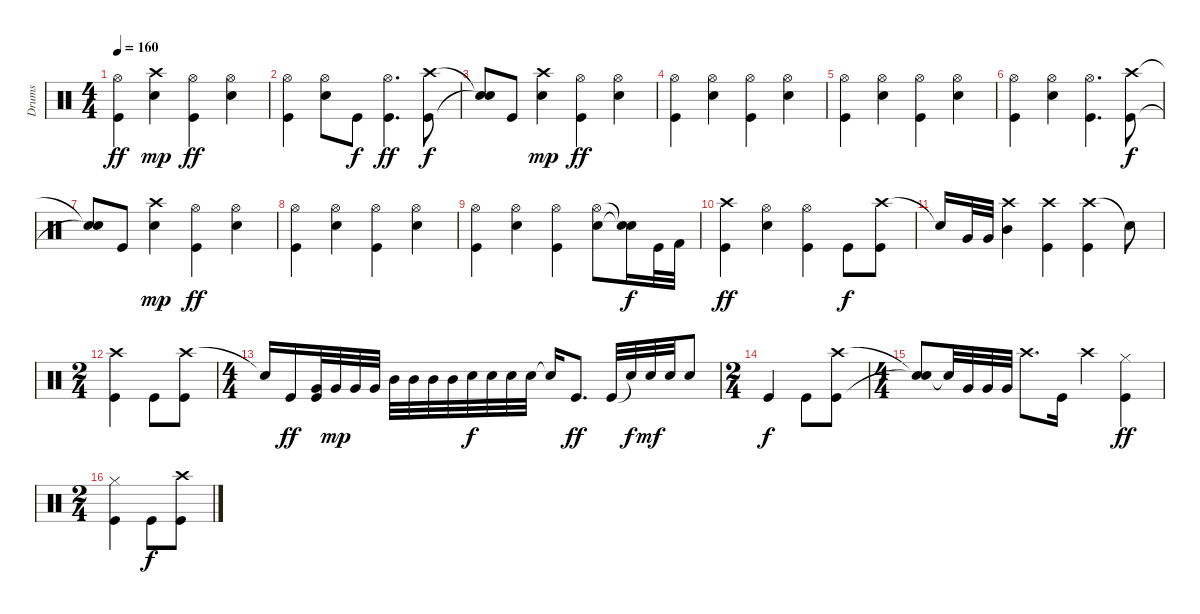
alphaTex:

\track ("Drums" "Drums") {instrument percussion}
\staff {score}
\articulation defaults
\ts (4 4)
\tempo 160
\clef neutral
\ks c
("Hi-Hat (open)" "Kick (hit)").4{dy ff} ("Crash high (hit)" "Snare (hit) 2").4{dy mp} ("Hi-Hat (open)" "Kick (hit)").4{dy ff} ("Hi-Hat (open)" "Snare (hit) 2").4 |
("Hi-Hat (open)" "Kick (hit)").4 ("Hi-Hat (open)" "Snare (hit) 2").8 "Kick (hit)".8{dy f} ("Hi-Hat (open)" "Kick (hit)").4{d dy ff} ("Crash high (hit)" "Kick (hit)").8{dy f} |
("Snare (hit)"{t} "Snare (hit)"{t}).8 "Kick (hit)".8 ("Crash high (hit)" "Snare (hit) 2").4{dy mp} ("Hi-Hat (open)" "Kick (hit)").4{dy ff} ("Hi-Hat (open)" "Snare (hit) 2").4 |
("Hi-Hat (open)" "Kick (hit)").4 ("Hi-Hat (open)" "Snare (hit) 2").4 ("Hi-Hat (open)" "Kick (hit)").4 ("Hi-Hat (open)" "Snare (hit) 2").4 |
("Hi-Hat (open)" "Kick (hit)").4 ("Hi-Hat (open)" "Snare (hit) 2").4 ("Hi-Hat (open)" "Kick (hit)").4 ("Hi-Hat (open)" "Snare (hit) 2").4 |
("Hi-Hat (open)" "Kick (hit)").4 ("Hi-Hat (open)" "Snare (hit) 2").4 ("Hi-Hat (open)" "Kick (hit)").4{d} ("Crash high (hit)" "Kick (hit)").8{dy f} |
("Snare (hit)"{t} "Snare (hit)"{t}).8 "Kick (hit)".8 ("Crash high (hit)" "Snare (hit) 2").4{dy mp} ("Hi-Hat (open)" "Kick (hit)").4{dy ff} ("Hi-Hat (open)" "Snare (hit) 2").4 |
("Hi-Hat (open)" "Kick (hit)").4 ("Hi-Hat (open)" "Snare (hit) 2").4 ("Hi-Hat (open)" "Kick (hit)").4 ("Hi-Hat (open)" "Snare (hit) 2").4 |
("Hi-Hat (open)" "Kick (hit)").4 ("Hi-Hat (open)" "Snare (hit) 2").4 ("Hi-Hat (open)" "Kick (hit)").4 ("Hi-Hat (open)" "Snare (hit) 2").8 ("Snare (hit)"{t} "Snare (hit)"{t}).16{dy f} "Kick (hit)".32 "Kick (hit) 2".32 |
("Crash high (hit)" "Kick (hit)").4{dy ff} ("Hi-Hat (open)" "Snare (hit) 2").4 ("Hi-Hat (open)" "Kick (hit)").4 "Kick (hit)".8{dy f} ("Crash high (hit)" "Kick (hit)").8 |
"Snare (hit)"{t}.16 "Very Low Tom (hit)".32 "Very Low Tom (hit)".32 ("Crash high (hit)" "Mid Tom (hit)").4 ("Crash high (hit)" "Kick (hit)").4 ("Crash high (hit)" "Kick (hit)").4 "Snare (hit)"{t}.8 |
\ts (2 4)
("Crash high (hit)" "Kick (hit)").4 "Kick (hit)".8 ("Crash high (hit)" "Kick (hit)").8 |
\ts (4 4)
"Snare (hit)"{t}.16 "Kick (hit)".16{dy ff} ("Very Low Tom (hit)" "Kick (hit)").32 "Very Low Tom (hit)".32{dy mp} "Very Low Tom (hit)".32 "Very Low Tom (hit)".32 "Mid Tom (hit)".32 "Mid Tom (hit)".32 "Mid Tom (hit)".32 "Mid Tom (hit)".32 "Snare (hit) 2".32{dy f} "Snare (hit) 2".32 "Snare (hit) 2".32 "Snare (hit) 2".32 "Snare (hit)"{t}.16 "Kick (hit)".8{d dy ff} "Kick (hit)".32 "Snare (hit)"{t}.32{dy f} "Snare (hit) 2".32{dy mf} "Snare (hit) 2".32 "Snare (hit) 2".8 |
\ts (2 4)
"Kick (hit)".4{dy f} "Kick (hit)".8 ("Crash high (hit)" "Kick (hit)").8 |
\ts (4 4)
("Snare (hit)"{t} "Snare (hit)"{t}).8 "Snare (hit)"{t}.32 "Very Low Tom (hit)".32 "Very Low Tom (hit)".32 "Very Low Tom (hit)".32 "Crash high (hit)".8{d} "Kick (hit)".16 "Crash high (hit)".4 ("Hi-Hat (closed)" "Kick (hit)").4{dy ff} |
\ts (2 4)
("Hi-Hat (closed)" "Kick (hit)").4 "Kick (hit)".8{dy f} ("Crash high (hit)" "Kick (hit)").8
